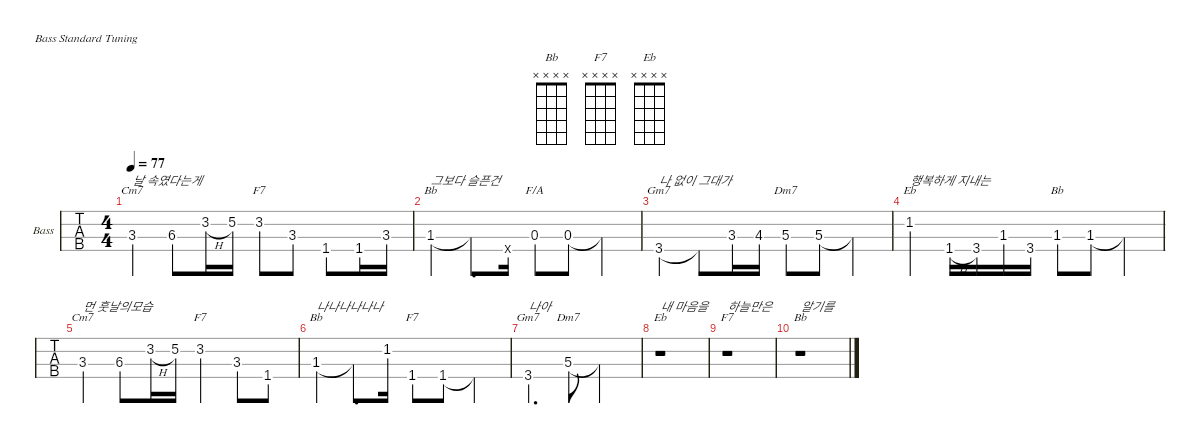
\defaultSystemsLayout 4
\hideDynamics
\bracketExtendMode nobrackets
\firstSystemTrackNameOrientation horizontal
\track ("Electric Bass" "Bass") {defaultSystemsLayout 4 instrument electricbassfinger}
\staff {tabs}
\tuning (G2 D2 A1 E1)
\chord ("Gm7" x x x 4) {showdiagram false showfingering false}
\chord ("Dm7" x x 6 x) {firstfret 6 showdiagram false showfingering false}
\chord ("Bb" x x 2 x) {showdiagram false showfingering false}
\chord ("F/A" x x 1 x) {showdiagram false showfingering false}
\chord ("Cm7" x x 4 x) {showdiagram false showfingering false}
\chord ("F7" x 4 x x) {showdiagram false showfingering false}
\chord ("Eb" x x x 0) {showdiagram false showfingering false}
\chord ("F7" x x 1 x) {showdiagram false showfingering false}
\chord ("Eb" x x x x)
\chord ("F7" x x x x)
\chord ("Bb" x x x x)
\ts (4 4)
\tempo 77
\clef f4
\ks c
3.3.4{ch "Cm7" txt "날 속였다는게" dy mf} 6.3{acc #}.8 3.2{h}.16 5.2.16 3.2.8{ch "F7"} 3.3.8 1.4.8 1.4.16 3.3.16 |
1.3{acc #}.4{ch "Bb" txt "그보다 슬픈건"} 1.3{t acc #}.8{d} 4.4{x acc #}.16 0.3{st}.8{ch "F/A"} 0.3.8 0.3{t}.4 |
3.4.4{ch "Gm7" txt "나 없이 그대가"} 3.4{t}.8 3.3.16 4.3{acc #}.16 5.3{st}.8{ch "Dm7"} 5.3.8 5.3{t}.4 |
1.2{acc #}.4{ch "Eb" txt "행복하게 지내는"} 1.4{h}.16 3.4.16 1.3{acc #}.16 3.4.16 1.3{st acc #}.8{ch "Bb"} 1.3{acc #}.8 1.3{t acc #}.4 |
3.3.4{ch "Cm7" txt "먼 훗날의모습"} 6.3{acc #}.8 3.2{h}.16 5.2.16 3.2.4{ch "F7"} 3.3.8 1.4.8 |
1.3{acc #}.4{ch "Bb" txt "나나나나나나"} 1.3{t acc #}.8{d} 1.2{acc #}.16 1.4{st}.8{ch "F7"} 1.4.8 1.4{t}.4 |
3.4.4{d ch "Gm7" txt "나아"} 5.3.8{ch "Dm7"} 5.3{t}.2 |
r.1{ch "Eb" txt "내 마음을"} |
r.1{ch "F7" txt "하늘만은"} |
r.1{ch "Bb" txt "알기를"}
